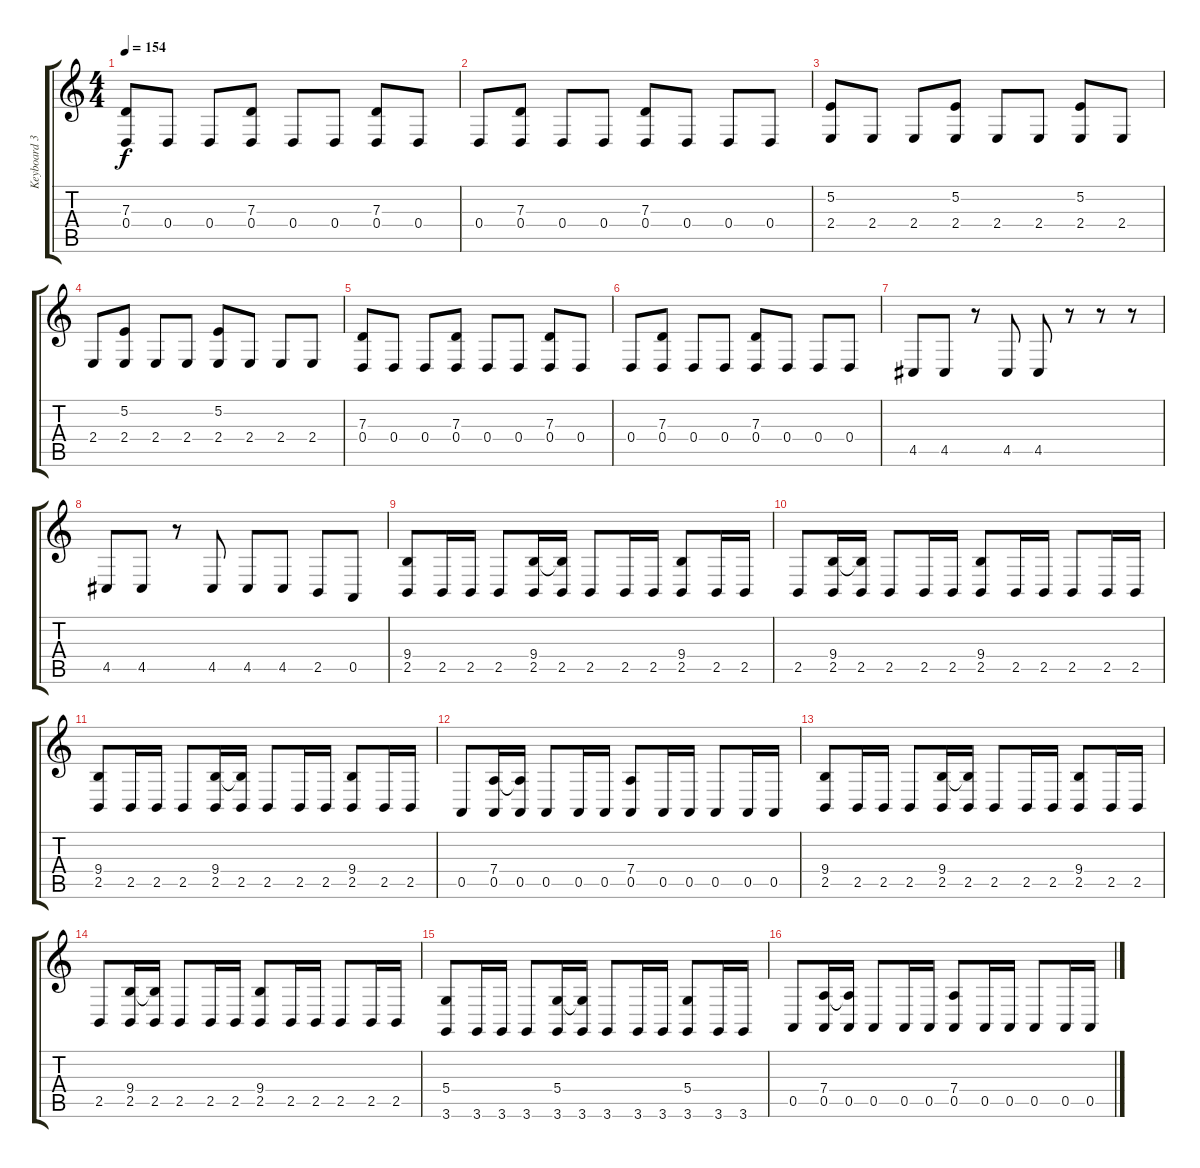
\track ("Keyboard 3" "Keyboard 3") {instrument lead1square}
\staff {score tabs}
\tuning (E4 B3 G3 D3 A2 E2) {hide}
\ts (4 4)
\tempo 154
\clef g2
\ks c
(7.3 0.4).8{dy f} 0.4.8 0.4.8 (7.3 0.4).8 0.4.8 0.4.8 (7.3 0.4).8 0.4.8 |
0.4.8 (7.3 0.4).8 0.4.8 0.4.8 (7.3 0.4).8 0.4.8 0.4.8 0.4.8 |
(5.2 2.4).8 2.4.8 2.4.8 (5.2 2.4).8 2.4.8 2.4.8 (5.2 2.4).8 2.4.8 |
2.4.8 (5.2 2.4).8 2.4.8 2.4.8 (5.2 2.4).8 2.4.8 2.4.8 2.4.8 |
(7.3 0.4).8 0.4.8 0.4.8 (7.3 0.4).8 0.4.8 0.4.8 (7.3 0.4).8 0.4.8 |
0.4.8 (7.3 0.4).8 0.4.8 0.4.8 (7.3 0.4).8 0.4.8 0.4.8 0.4.8 |
4.5.8 4.5.8 r.8 4.5.8 4.5.8 r.8 r.8 r.8 |
4.5.8 4.5.8 r.8 4.5.8 4.5.8 4.5.8 2.5.8 0.5.8 |
\section ("" "")
(9.4 2.5).8 2.5.16 2.5.16 2.5.8 (9.4 2.5).16 (9.4{t} 2.5).16 2.5.8 2.5.16 2.5.16 (9.4 2.5).8 2.5.16 2.5.16 |
2.5.8 (9.4 2.5).16 (9.4{t} 2.5).16 2.5.8 2.5.16 2.5.16 (9.4 2.5).8 2.5.16 2.5.16 2.5.8 2.5.16 2.5.16 |
(9.4 2.5).8 2.5.16 2.5.16 2.5.8 (9.4 2.5).16 (9.4{t} 2.5).16 2.5.8 2.5.16 2.5.16 (9.4 2.5).8 2.5.16 2.5.16 |
0.5.8 (7.4 0.5).16 (7.4{t} 0.5).16 0.5.8 0.5.16 0.5.16 (7.4 0.5).8 0.5.16 0.5.16 0.5.8 0.5.16 0.5.16 |
(9.4 2.5).8 2.5.16 2.5.16 2.5.8 (9.4 2.5).16 (9.4{t} 2.5).16 2.5.8 2.5.16 2.5.16 (9.4 2.5).8 2.5.16 2.5.16 |
2.5.8 (9.4 2.5).16 (9.4{t} 2.5).16 2.5.8 2.5.16 2.5.16 (9.4 2.5).8 2.5.16 2.5.16 2.5.8 2.5.16 2.5.16 |
(5.4 3.6).8 3.6.16 3.6.16 3.6.8 (5.4 3.6).16 (5.4{t} 3.6).16 3.6.8 3.6.16 3.6.16 (5.4 3.6).8 3.6.16 3.6.16 |
0.5.8 (7.4 0.5).16 (7.4{t} 0.5).16 0.5.8 0.5.16 0.5.16 (7.4 0.5).8 0.5.16 0.5.16 0.5.8 0.5.16 0.5.16
